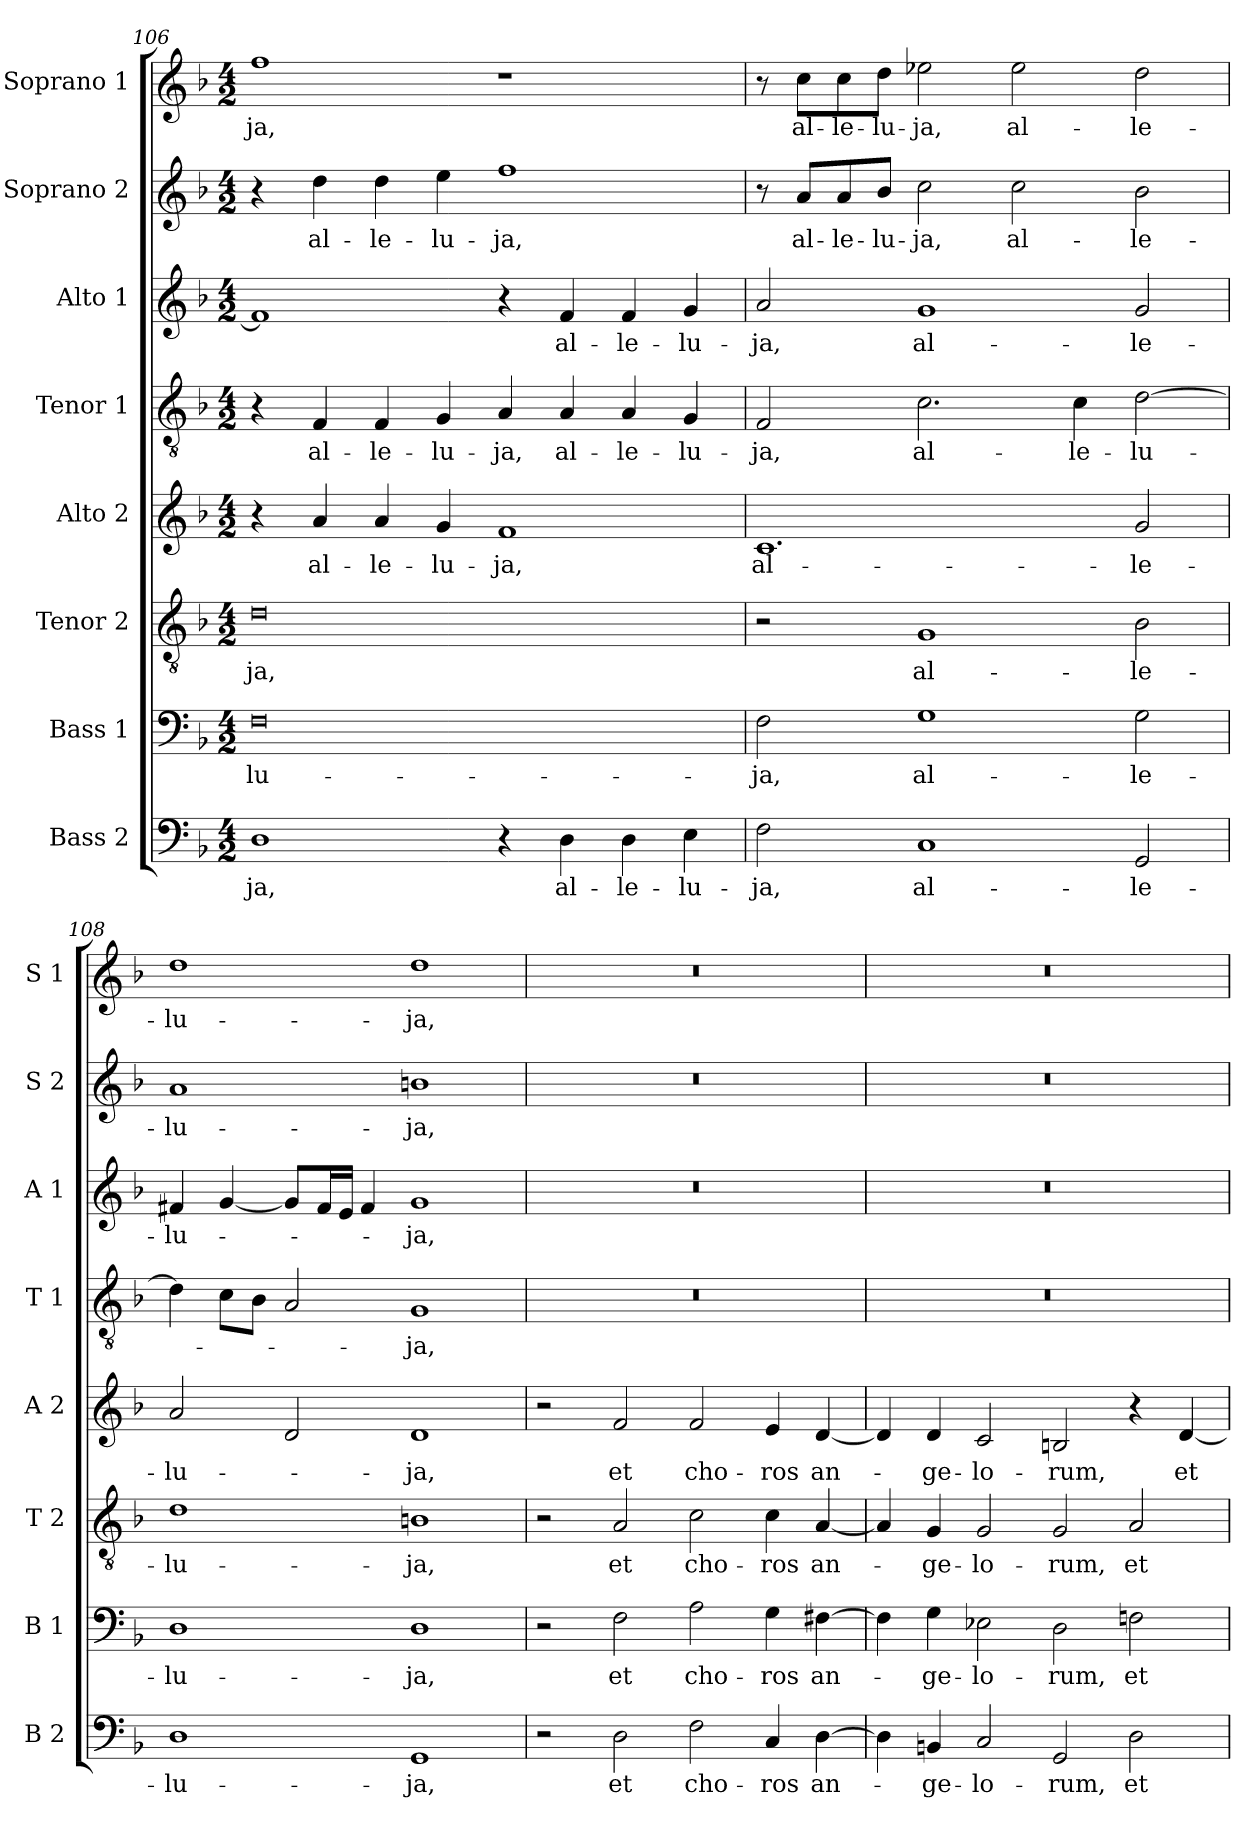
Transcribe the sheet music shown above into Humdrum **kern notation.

**kern	**text	**kern	**text	**kern	**text	**kern	**text	**kern	**text	**kern	**text	**kern	**text	**kern	**text
*part8	*part8	*part7	*part7	*part6	*part6	*part5	*part5	*part4	*part4	*part3	*part3	*part2	*part2	*part1	*part1
*staff8	*staff8	*staff7	*staff7	*staff6	*staff6	*staff5	*staff5	*staff4	*staff4	*staff3	*staff3	*staff2	*staff2	*staff1	*staff1
*I"Bass 2	*	*I"Bass 1	*	*I"Tenor 2	*	*I"Alto 2	*	*I"Tenor 1	*	*I"Alto 1	*	*I"Soprano 2	*	*I"Soprano 1	*
*I'B 2	*	*I'B 1	*	*I'T 2	*	*I'A 2	*	*I'T 1	*	*I'A 1	*	*I'S 2	*	*I'S 1	*
*clefF4	*	*clefF4	*	*clefGv2	*	*clefG2	*	*clefGv2	*	*clefG2	*	*clefG2	*	*clefG2	*
*k[b-]	*	*k[b-]	*	*k[b-]	*	*k[b-]	*	*k[b-]	*	*k[b-]	*	*k[b-]	*	*k[b-]	*
*F:	*	*F:	*	*F:	*	*F:	*	*F:	*	*F:	*	*F:	*	*F:	*
*M4/2	*	*M4/2	*	*M4/2	*	*M4/2	*	*M4/2	*	*M4/2	*	*M4/2	*	*M4/2	*
=106	=106	=106	=106	=106	=106	=106	=106	=106	=106	=106	=106	=106	=106	=106	=106
!	!LO:LY:b	!	!LO:LY:b	!	!LO:LY:b	!	!	!	!	!	!	!	!	!	!LO:LY:b
1D	-ja,	0F	-lu-	0d	-ja,	4r	.	4r	.	1f]	.	4r	.	1ff	-ja,
!	!	!	!	!	!	!	!LO:LY:b	!	!LO:LY:b	!	!	!	!LO:LY:b	!	!
.	.	.	.	.	.	4a/	al-	4F/	al-	.	.	4dd\	al-	.	.
!	!	!	!	!	!	!	!LO:LY:b	!	!LO:LY:b	!	!	!	!LO:LY:b	!	!
.	.	.	.	.	.	4a/	-le-	4F/	-le-	.	.	4dd\	-le-	.	.
!	!	!	!	!	!	!	!LO:LY:b	!	!LO:LY:b	!	!	!	!LO:LY:b	!	!
.	.	.	.	.	.	4g/	-lu-	4G/	-lu-	.	.	4ee\	-lu-	.	.
!	!	!	!	!	!	!	!LO:LY:b	!	!LO:LY:b	!	!	!	!LO:LY:b	!	!
4r	.	.	.	.	.	1f	-ja,	4A/	-ja,	4r	.	1ff	-ja,	1r	.
!	!LO:LY:b	!	!	!	!	!	!	!	!LO:LY:b	!	!LO:LY:b	!	!	!	!
4D\	al-	.	.	.	.	.	.	4A/	al-	4f/	al-	.	.	.	.
!	!LO:LY:b	!	!	!	!	!	!	!	!LO:LY:b	!	!LO:LY:b	!	!	!	!
4D\	-le-	.	.	.	.	.	.	4A/	-le-	4f/	-le-	.	.	.	.
!	!LO:LY:b	!	!	!	!	!	!	!	!LO:LY:b	!	!LO:LY:b	!	!	!	!
4E\	-lu-	.	.	.	.	.	.	4G/	-lu-	4g/	-lu-	.	.	.	.
=107	=107	=107	=107	=107	=107	=107	=107	=107	=107	=107	=107	=107	=107	=107	=107
!	!LO:LY:b	!	!LO:LY:b	!	!	!	!LO:LY:b	!	!LO:LY:b	!	!LO:LY:b	!	!	!	!
2F\	-ja,	2F\	-ja,	2r	.	1.c	al-	2F/	-ja,	2a/	-ja,	8r	.	8r	.
!	!	!	!	!	!	!	!	!	!	!	!	!	!LO:LY:b	!	!LO:LY:b
.	.	.	.	.	.	.	.	.	.	.	.	8a/L	al-	8cc\L	al-
!	!	!	!	!	!	!	!	!	!	!	!	!	!LO:LY:b	!	!LO:LY:b
.	.	.	.	.	.	.	.	.	.	.	.	8a/	-le-	8cc\	-le-
!	!	!	!	!	!	!	!	!	!	!	!	!	!LO:LY:b	!	!LO:LY:b
.	.	.	.	.	.	.	.	.	.	.	.	8b-/J	-lu-	8dd\J	-lu-
!	!LO:LY:b	!	!LO:LY:b	!	!LO:LY:b	!	!	!	!LO:LY:b	!	!LO:LY:b	!	!LO:LY:b	!	!LO:LY:b
1C	al-	1G	al-	1G	al-	.	.	2.c\	al-	1g	al-	2cc\	-ja,	2ee-X\	-ja,
!	!	!	!	!	!	!	!	!	!	!	!	!	!LO:LY:b	!	!LO:LY:b
.	.	.	.	.	.	.	.	.	.	.	.	2cc\	al-	2ee-\	al-
!	!	!	!	!	!	!	!	!	!LO:LY:b	!	!	!	!	!	!
.	.	.	.	.	.	.	.	4c\	-le-	.	.	.	.	.	.
!	!LO:LY:b	!	!LO:LY:b	!	!LO:LY:b	!	!LO:LY:b	!	!LO:LY:b	!	!LO:LY:b	!	!LO:LY:b	!	!LO:LY:b
2GG/	-le-	2G\	-le-	2B-\	-le-	2g/	-le-	[2d\	-lu-	2g/	-le-	2b-\	-le-	2dd\	-le-
!!LO:LB:g=z
=108	=108	=108	=108	=108	=108	=108	=108	=108	=108	=108	=108	=108	=108	=108	=108
!	!LO:LY:b	!	!LO:LY:b	!	!LO:LY:b	!	!LO:LY:b	!	!	!	!LO:LY:b	!	!LO:LY:b	!	!LO:LY:b
1D	-lu-	1D	-lu-	1d	-lu-	2a/	-lu-	4d\]	.	4f#X/	-lu-	1a	-lu-	1dd	-lu-
.	.	.	.	.	.	.	.	8c\L	.	[4g/	.	.	.	.	.
.	.	.	.	.	.	.	.	8B-\J	.	.	.	.	.	.	.
.	.	.	.	.	.	2d/	.	2A/	.	8g/L]	.	.	.	.	.
.	.	.	.	.	.	.	.	.	.	16f#/L	.	.	.	.	.
.	.	.	.	.	.	.	.	.	.	16e/JJ	.	.	.	.	.
.	.	.	.	.	.	.	.	.	.	4f#/	.	.	.	.	.
!	!LO:LY:b	!	!LO:LY:b	!	!LO:LY:b	!	!LO:LY:b	!	!LO:LY:b	!	!LO:LY:b	!	!LO:LY:b	!	!LO:LY:b
1GG	-ja,	1D	-ja,	1Bn	-ja,	1d	-ja,	1G	-ja,	1g	-ja,	1bn	-ja,	1dd	-ja,
=109	=109	=109	=109	=109	=109	=109	=109	=109	=109	=109	=109	=109	=109	=109	=109
2r	.	2r	.	2r	.	2r	.	0r	.	0r	.	0r	.	0r	.
!	!LO:LY:b	!	!LO:LY:b	!	!LO:LY:b	!	!LO:LY:b	!	!	!	!	!	!	!	!
2D\	et	2F\	et	2A/	et	2f/	et	.	.	.	.	.	.	.	.
!	!LO:LY:b	!	!LO:LY:b	!	!LO:LY:b	!	!LO:LY:b	!	!	!	!	!	!	!	!
2F\	cho-	2A\	cho-	2c\	cho-	2f/	cho-	.	.	.	.	.	.	.	.
!	!LO:LY:b	!	!LO:LY:b	!	!LO:LY:b	!	!LO:LY:b	!	!	!	!	!	!	!	!
4C/	-ros	4G\	-ros	4c\	-ros	4e/	-ros	.	.	.	.	.	.	.	.
!	!LO:LY:b	!	!LO:LY:b	!	!LO:LY:b	!	!LO:LY:b	!	!	!	!	!	!	!	!
[4D\	an-	[4F#X\	an-	[4A/	an-	[4d/	an-	.	.	.	.	.	.	.	.
=110	=110	=110	=110	=110	=110	=110	=110	=110	=110	=110	=110	=110	=110	=110	=110
4D\]	.	4F#\]	.	4A/]	.	4d/]	.	0r	.	0r	.	0r	.	0r	.
!	!LO:LY:b	!	!LO:LY:b	!	!LO:LY:b	!	!LO:LY:b	!	!	!	!	!	!	!	!
4BBn/	-ge-	4G\	-ge-	4G/	-ge-	4d/	-ge-	.	.	.	.	.	.	.	.
!	!LO:LY:b	!	!LO:LY:b	!	!LO:LY:b	!	!LO:LY:b	!	!	!	!	!	!	!	!
2C/	-lo-	2E-X\	-lo-	2G/	-lo-	2c/	-lo-	.	.	.	.	.	.	.	.
!	!LO:LY:b	!	!LO:LY:b	!	!LO:LY:b	!	!LO:LY:b	!	!	!	!	!	!	!	!
2GG/	-rum,	2D\	-rum,	2G/	-rum,	2Bn/	-rum,	.	.	.	.	.	.	.	.
!	!LO:LY:b	!	!LO:LY:b	!	!LO:LY:b	!	!	!	!	!	!	!	!	!	!
2D\	et	2Fn\	et	2A/	et	4r	.	.	.	.	.	.	.	.	.
!	!	!	!	!	!	!	!LO:LY:b	!	!	!	!	!	!	!	!
.	.	.	.	.	.	[4d/	et	.	.	.	.	.	.	.	.
=	=	=	=	=	=	=	=	=	=	=	=	=	=	=	=
*-	*-	*-	*-	*-	*-	*-	*-	*-	*-	*-	*-	*-	*-	*-	*-
